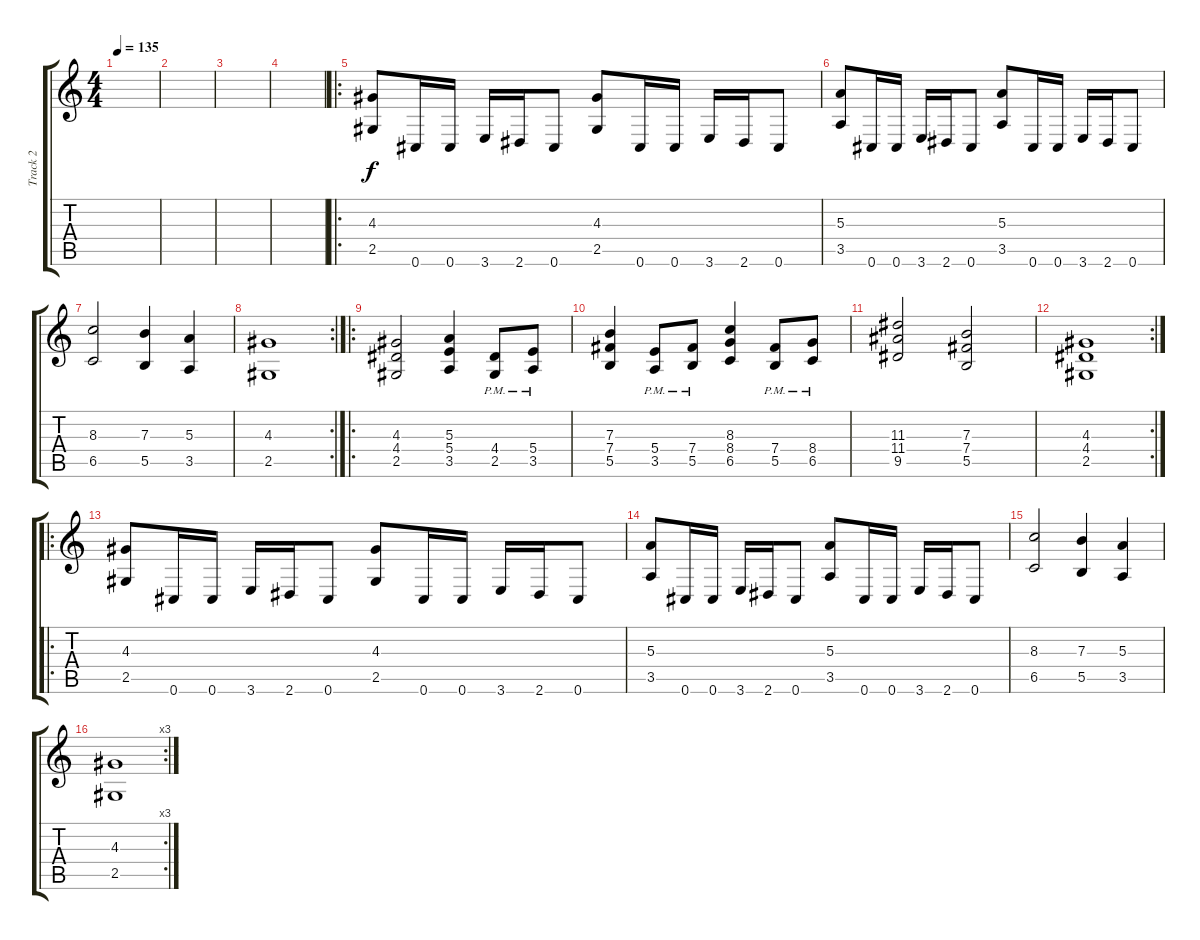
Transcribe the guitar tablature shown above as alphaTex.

\track ("Track 2" "Track 2") {instrument distortionguitar}
\staff {score tabs}
\tuning (Db4 Ab3 E3 B2 Gb2 Db2) {hide}
\ts (4 4)
\tempo 135
\clef g2
\ks c
|
|
|
|
\ro
(4.3 2.5).8 0.6.16 0.6.16 3.6.16 2.6.16 0.6.8 (4.3 2.5).8 0.6.16 0.6.16 3.6.16 2.6.16 0.6.8 |
(5.3 3.5).8 0.6.16 0.6.16 3.6.16 2.6.16 0.6.8 (5.3 3.5).8 0.6.16 0.6.16 3.6.16 2.6.16 0.6.8 |
(8.3 6.5).2 (7.3 5.5).4 (5.3 3.5).4 |
\rc 2
(4.3 2.5).1 |
\ro
(4.3 4.4 2.5).2 (5.3 5.4 3.5).4 (4.4{pm} 2.5{pm}).8 (5.4{pm} 3.5{pm}).8 |
(7.3 7.4 5.5).4 (5.4{pm} 3.5{pm}).8 (7.4{pm} 5.5{pm}).8 (8.3 8.4 6.5).4 (7.4{pm} 5.5{pm}).8 (8.4{pm} 6.5{pm}).8 |
(11.3 11.4 9.5).2 (7.3 7.4 5.5).2 |
\rc 2
(4.3 4.4 2.5).1 |
\ro
(4.3 2.5).8 0.6.16 0.6.16 3.6.16 2.6.16 0.6.8 (4.3 2.5).8 0.6.16 0.6.16 3.6.16 2.6.16 0.6.8 |
(5.3 3.5).8 0.6.16 0.6.16 3.6.16 2.6.16 0.6.8 (5.3 3.5).8 0.6.16 0.6.16 3.6.16 2.6.16 0.6.8 |
(8.3 6.5).2 (7.3 5.5).4 (5.3 3.5).4 |
\rc 3
(4.3 2.5).1
